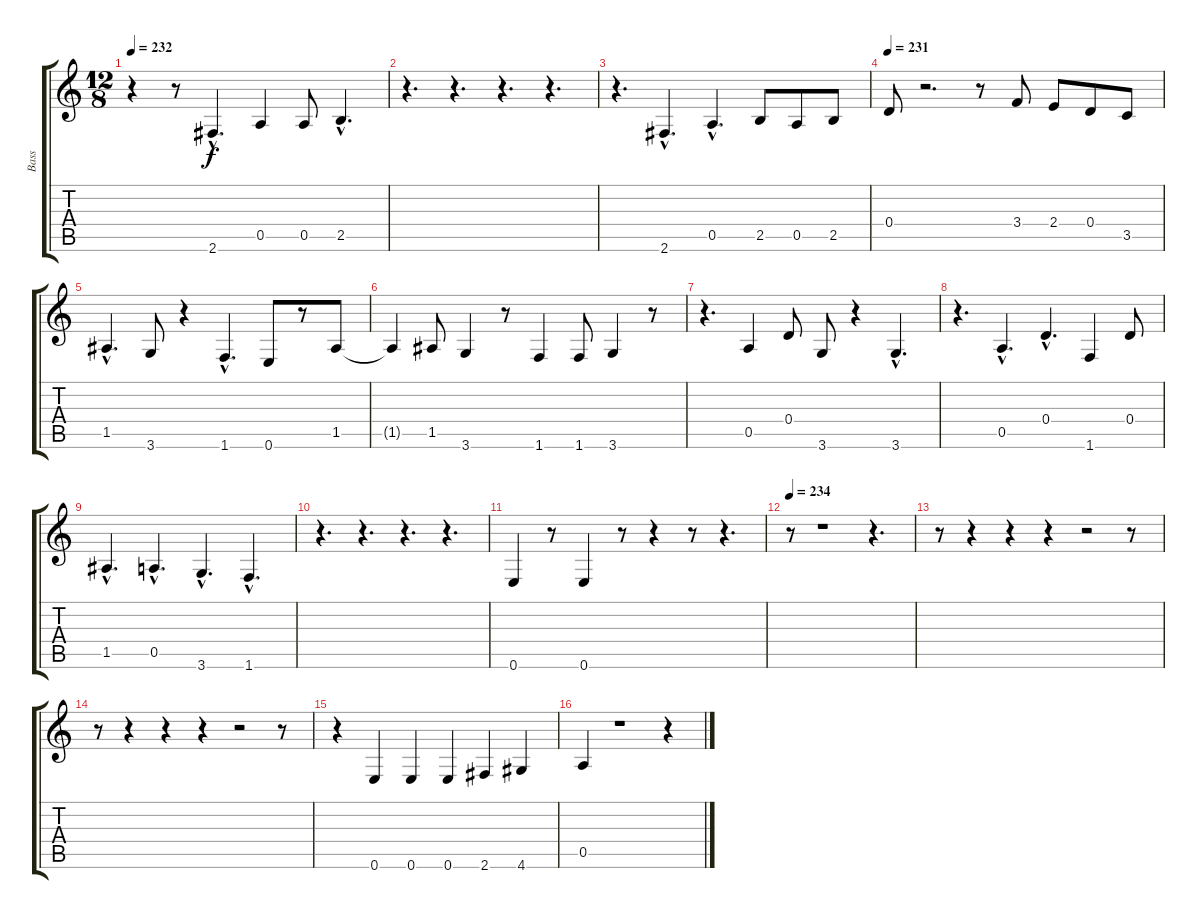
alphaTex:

\track ("Bass" "Bass") {instrument electricbassfinger}
\staff {score tabs}
\tuning (E4 B3 G3 D3 A2 E2) {hide}
\ts (12 8)
\tempo 232
\clef g2
\ks c
r.4{dy f} r.8 2.6{hac}.4{d} 0.5.4 0.5.8 2.5{hac}.4{d} |
r.4{d} r.4{d} r.4{d} r.4{d} |
r.4{d} 2.6{hac}.4{d} 0.5{hac}.4{d} 2.5.8 0.5.8 2.5.8 |
\tempo 231
0.4.8 r.2{d} r.8 3.4.8 2.4.8 0.4.8 3.5.8 |
1.5{hac}.4{d} 3.6.8 r.4 1.6{hac}.4{d} 0.6.8 r.8 1.5.8 |
1.5{t}.4 1.5.8 3.6.4 r.8 1.6.4 1.6.8 3.6.4 r.8 |
r.4{d} 0.5.4 0.4.8 3.6.8 r.4 3.6{hac}.4{d} |
r.4{d} 0.5{hac}.4{d} 0.4{hac}.4{d} 1.6.4 0.4.8 |
1.5{hac}.4{d} 0.5{hac}.4{d} 3.6{hac}.4{d} 1.6{hac}.4{d} |
r.4{d} r.4{d} r.4{d} r.4{d} |
0.6.4 r.8 0.6.4 r.8 r.4 r.8 r.4{d} |
\tempo 234
r.8 r.1 r.4{d} |
r.8 r.4 r.4 r.4 r.2 r.8 |
r.8 r.4 r.4 r.4 r.2 r.8 |
r.4 0.6.4 0.6.4 0.6.4 2.6.4 4.6.4 |
0.5.4 r.1 r.4
